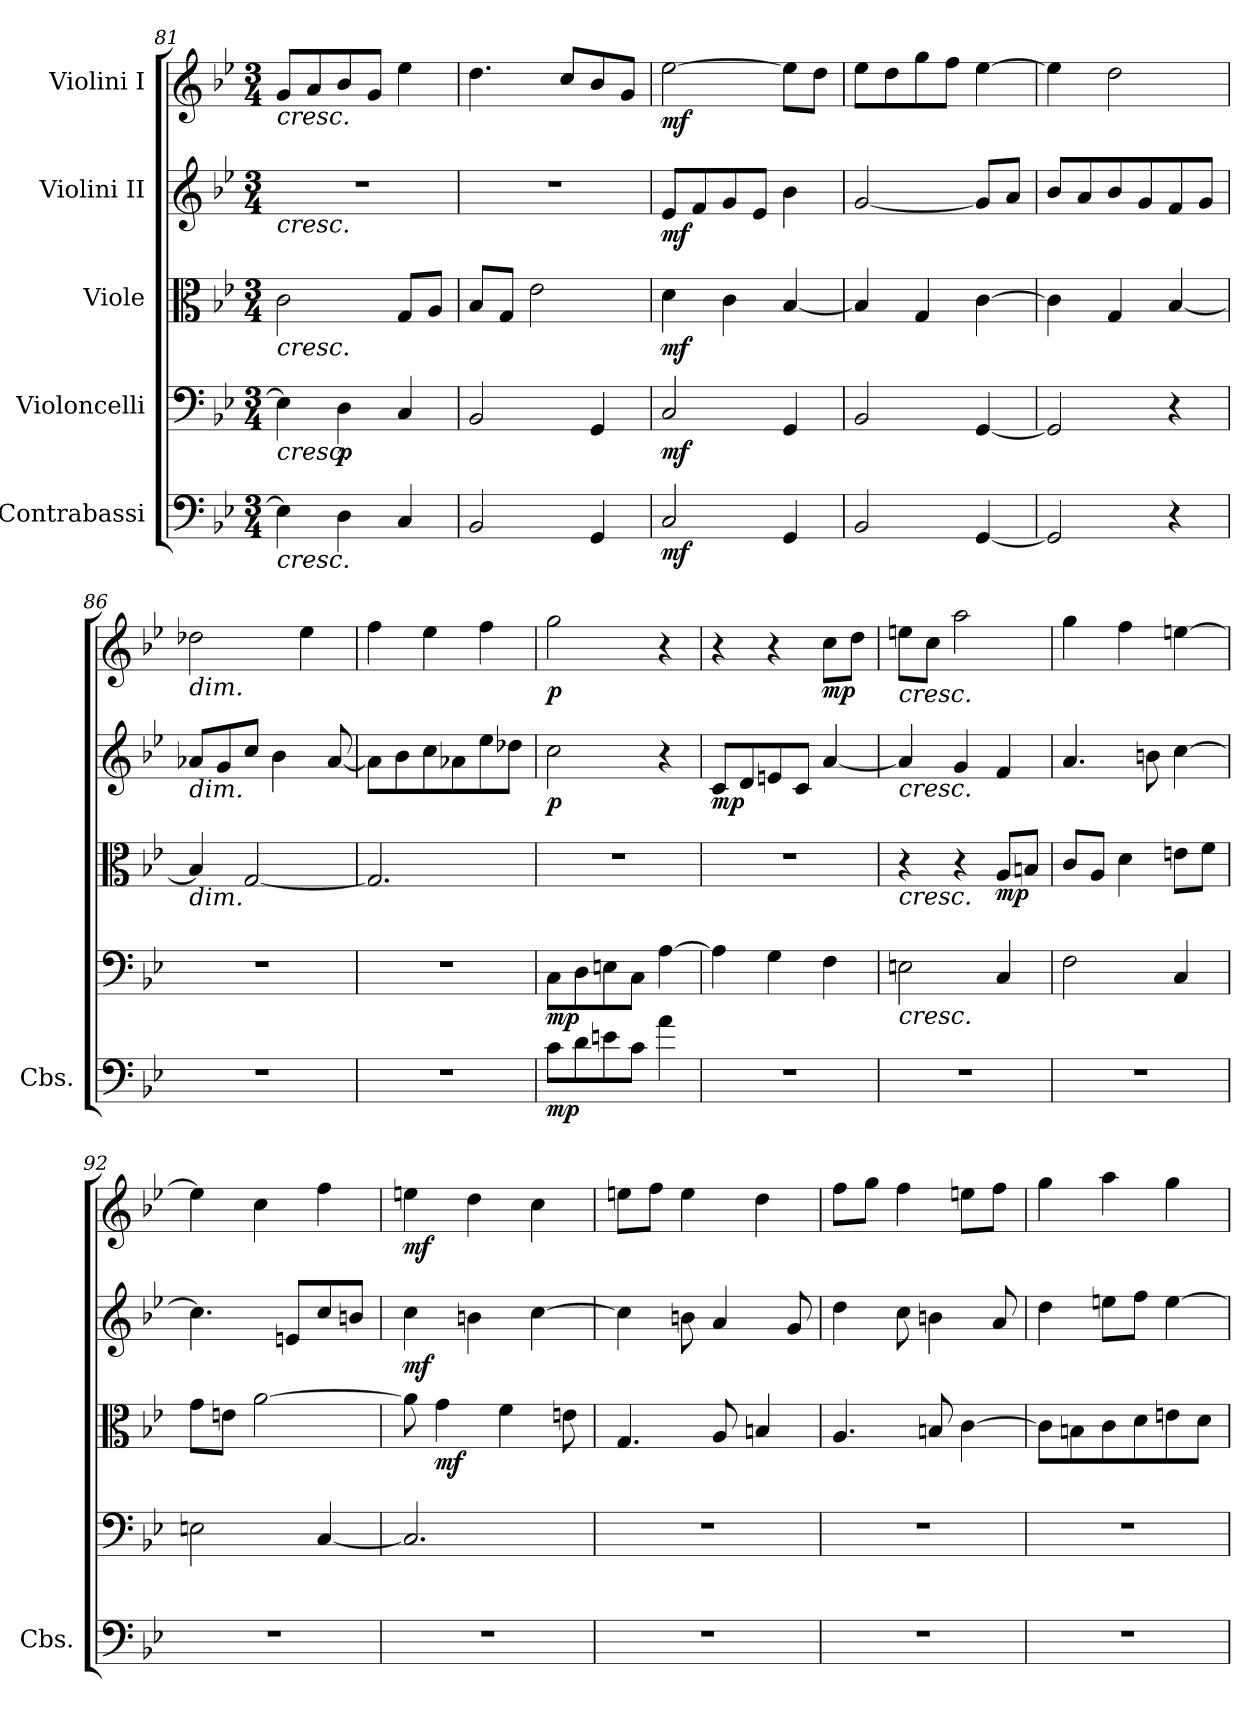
**kern	**dynam	**kern	**dynam	**kern	**dynam	**kern	**dynam	**kern	**dynam
*part5	*part5	*part4	*part4	*part3	*part3	*part2	*part2	*part1	*part1
*staff5	*staff5	*staff4	*staff4	*staff3	*staff3	*staff2	*staff2	*staff1	*staff1
*I"Contrabassi	*	*I"Violoncelli	*	*I"Viole	*	*I"Violini II	*	*I"Violini I	*
*I'Cbs.	*	*	*	*	*	*	*	*	*
!!LO:LB:g=z
*clefF4	*	*clefF4	*	*clefC3	*	*clefG2	*	*clefG2	*
*ITrd7c12	*	*	*	*	*	*	*	*	*
*k[b-e-]	*	*k[b-e-]	*	*k[b-e-]	*	*k[b-e-]	*	*k[b-e-]	*
*M3/4	*	*M3/4	*	*M3/4	*	*M3/4	*	*M3/4	*
=81	=81	=81	=81	=81	=81	=81	=81	=81	=81
!	!	!	!	!	!	!	!	!LO:TX:b:i:t=cresc.	!
!	!	!	!	!	!	!LO:TX:b:i:t=cresc.	!	!	!
!	!	!	!	!LO:TX:b:i:t=cresc.	!	!	!	!	!
!	!	!LO:TX:b:i:t=cresc.	!	!	!	!	!	!	!
!LO:TX:b:i:t=cresc.	!	!	!	!	!	!	!	!	!
4EE-\]	.	4E-\]	.	2c\	.	2.r	.	8g/L	.
.	.	.	.	.	.	.	.	8a/	.
!	!	!	!LO:DY:b	!	!	!	!	!	!
4DD\	.	4D\	p	.	.	.	.	8b-/	.
.	.	.	.	.	.	.	.	8g/J	.
4CC/	.	4C/	.	8G/L	.	.	.	4ee-\	.
.	.	.	.	8A/J	.	.	.	.	.
=82	=82	=82	=82	=82	=82	=82	=82	=82	=82
2BBB-/	.	2BB-/	.	8B-/L	.	2.r	.	4.dd\	.
.	.	.	.	8G/J	.	.	.	.	.
.	.	.	.	2e-\	.	.	.	.	.
.	.	.	.	.	.	.	.	8cc/L	.
4GGG/	.	4GG/	.	.	.	.	.	8b-/	.
.	.	.	.	.	.	.	.	8g/J	.
=83	=83	=83	=83	=83	=83	=83	=83	=83	=83
!	!LO:DY:b	!	!LO:DY:b	!	!LO:DY:b	!	!LO:DY:b	!	!LO:DY:b
2CC/	mf	2C/	mf	4d\	mf	8e-/L	mf	[2ee-\	mf
.	.	.	.	.	.	8f/	.	.	.
.	.	.	.	4c\	.	8g/	.	.	.
.	.	.	.	.	.	8e-/J	.	.	.
4GGG/	.	4GG/	.	[4B-/	.	4b-\	.	8ee-\L]	.
.	.	.	.	.	.	.	.	8dd\J	.
=84	=84	=84	=84	=84	=84	=84	=84	=84	=84
2BBB-/	.	2BB-/	.	4B-/]	.	[2g/	.	8ee-\L	.
.	.	.	.	.	.	.	.	8dd\	.
.	.	.	.	4G/	.	.	.	8gg\	.
.	.	.	.	.	.	.	.	8ff\J	.
[4GGG/	.	[4GG/	.	[4c\	.	8g/L]	.	[4ee-\	.
.	.	.	.	.	.	8a/J	.	.	.
=85	=85	=85	=85	=85	=85	=85	=85	=85	=85
2GGG/]	.	2GG/]	.	4c\]	.	8b-/L	.	4ee-\]	.
.	.	.	.	.	.	8a/	.	.	.
.	.	.	.	4G/	.	8b-/	.	2dd\	.
.	.	.	.	.	.	8g/	.	.	.
4r	.	4r	.	[4B-/	.	8f/	.	.	.
.	.	.	.	.	.	8g/J	.	.	.
=86	=86	=86	=86	=86	=86	=86	=86	=86	=86
!	!	!	!	!	!	!	!	!LO:TX:b:i:t=dim.	!
!	!	!	!	!	!	!LO:TX:b:i:t=dim.	!	!	!
!	!	!	!	!LO:TX:b:i:t=dim.	!	!	!	!	!
2.r	.	2.r	.	4B-/]	.	8a-X/L	.	2dd-X\	.
.	.	.	.	.	.	8g/	.	.	.
.	.	.	.	[2G/	.	8cc/J	.	.	.
.	.	.	.	.	.	4b-\	.	.	.
.	.	.	.	.	.	.	.	4ee-\	.
.	.	.	.	.	.	[8a-/	.	.	.
=87	=87	=87	=87	=87	=87	=87	=87	=87	=87
2.r	.	2.r	.	2.G/]	.	8a-\L]	.	4ff\	.
.	.	.	.	.	.	8b-\	.	.	.
.	.	.	.	.	.	8cc\	.	4ee-\	.
.	.	.	.	.	.	8a-X\	.	.	.
.	.	.	.	.	.	8ee-\	.	4ff\	.
.	.	.	.	.	.	8dd-X\J	.	.	.
=88	=88	=88	=88	=88	=88	=88	=88	=88	=88
!	!LO:DY:b	!	!LO:DY:b	!	!	!	!LO:DY:b	!	!LO:DY:b
8C\L	mp	8C\L	mp	2.r	.	2cc\	p	2gg\	p
8D\	.	8D\	.	.	.	.	.	.	.
8En\	.	8En\	.	.	.	.	.	.	.
8C\J	.	8C\J	.	.	.	.	.	.	.
4A\	.	[4A\	.	.	.	4r	.	4r	.
!!LO:LB:g=z
=89	=89	=89	=89	=89	=89	=89	=89	=89	=89
!	!	!	!	!	!	!	!LO:DY:b	!	!
2.r	.	4A\]	.	2.r	.	8c/L	mp	4r	.
.	.	.	.	.	.	8d/	.	.	.
.	.	4G\	.	.	.	8en/	.	4r	.
.	.	.	.	.	.	8c/J	.	.	.
!	!	!	!	!	!	!	!	!	!LO:DY:b
.	.	4F\	.	.	.	[4a/	.	8cc\L	mp
.	.	.	.	.	.	.	.	8dd\J	.
=90	=90	=90	=90	=90	=90	=90	=90	=90	=90
!	!	!	!	!	!	!	!	!LO:TX:b:i:t=cresc.	!
!	!	!	!	!	!	!LO:TX:b:i:t=cresc.	!	!	!
!	!	!	!	!LO:TX:b:i:t=cresc.	!	!	!	!	!
!	!	!LO:TX:b:i:t=cresc.	!	!	!	!	!	!	!
2.r	.	2En\	.	4r	.	4a/]	.	8een\L	.
.	.	.	.	.	.	.	.	8cc\J	.
.	.	.	.	4r	.	4g/	.	2aa\	.
!	!	!	!	!	!LO:DY:b	!	!	!	!
.	.	4C/	.	8A/L	mp	4f/	.	.	.
.	.	.	.	8Bn/J	.	.	.	.	.
=91	=91	=91	=91	=91	=91	=91	=91	=91	=91
2.r	.	2F\	.	8c/L	.	4.a/	.	4gg\	.
.	.	.	.	8A/J	.	.	.	.	.
.	.	.	.	4d\	.	.	.	4ff\	.
.	.	.	.	.	.	8bn\	.	.	.
.	.	4C/	.	8en\L	.	[4cc\	.	[4een\	.
.	.	.	.	8f\J	.	.	.	.	.
=92	=92	=92	=92	=92	=92	=92	=92	=92	=92
2.r	.	2En\	.	8g\L	.	4.cc\]	.	4ee\]	.
.	.	.	.	8en\J	.	.	.	.	.
.	.	.	.	[2a\	.	.	.	4cc\	.
.	.	.	.	.	.	8en/L	.	.	.
.	.	[4C/	.	.	.	8cc/	.	4ff\	.
.	.	.	.	.	.	8bn/J	.	.	.
=93	=93	=93	=93	=93	=93	=93	=93	=93	=93
!	!	!	!	!	!	!	!LO:DY:b	!	!LO:DY:b
2.r	.	2.C/]	.	8a\]	.	4cc\	mf	4een\	mf
!	!	!	!	!	!LO:DY:b	!	!	!	!
.	.	.	.	4g\	mf	.	.	.	.
.	.	.	.	.	.	4bn\	.	4dd\	.
.	.	.	.	4f\	.	.	.	.	.
.	.	.	.	.	.	[4cc\	.	4cc\	.
.	.	.	.	8en\	.	.	.	.	.
=94	=94	=94	=94	=94	=94	=94	=94	=94	=94
2.r	.	2.r	.	4.G/	.	4cc\]	.	8een\L	.
.	.	.	.	.	.	.	.	8ff\J	.
.	.	.	.	.	.	8bn\	.	4ee\	.
.	.	.	.	8A/	.	4a/	.	.	.
.	.	.	.	4Bn/	.	.	.	4dd\	.
.	.	.	.	.	.	8g/	.	.	.
=95	=95	=95	=95	=95	=95	=95	=95	=95	=95
2.r	.	2.r	.	4.A/	.	4dd\	.	8ff\L	.
.	.	.	.	.	.	.	.	8gg\J	.
.	.	.	.	.	.	8cc\	.	4ff\	.
.	.	.	.	8Bn/	.	4bn\	.	.	.
.	.	.	.	[4c\	.	.	.	8een\L	.
.	.	.	.	.	.	8a/	.	8ff\J	.
=96	=96	=96	=96	=96	=96	=96	=96	=96	=96
2.r	.	2.r	.	8c\L]	.	4dd\	.	4gg\	.
.	.	.	.	8Bn\	.	.	.	.	.
.	.	.	.	8c\	.	8een\L	.	4aa\	.
.	.	.	.	8d\	.	8ff\J	.	.	.
.	.	.	.	8en\	.	[4ee\	.	4gg\	.
.	.	.	.	8d\J	.	.	.	.	.
=	=	=	=	=	=	=	=	=	=
*-	*-	*-	*-	*-	*-	*-	*-	*-	*-
